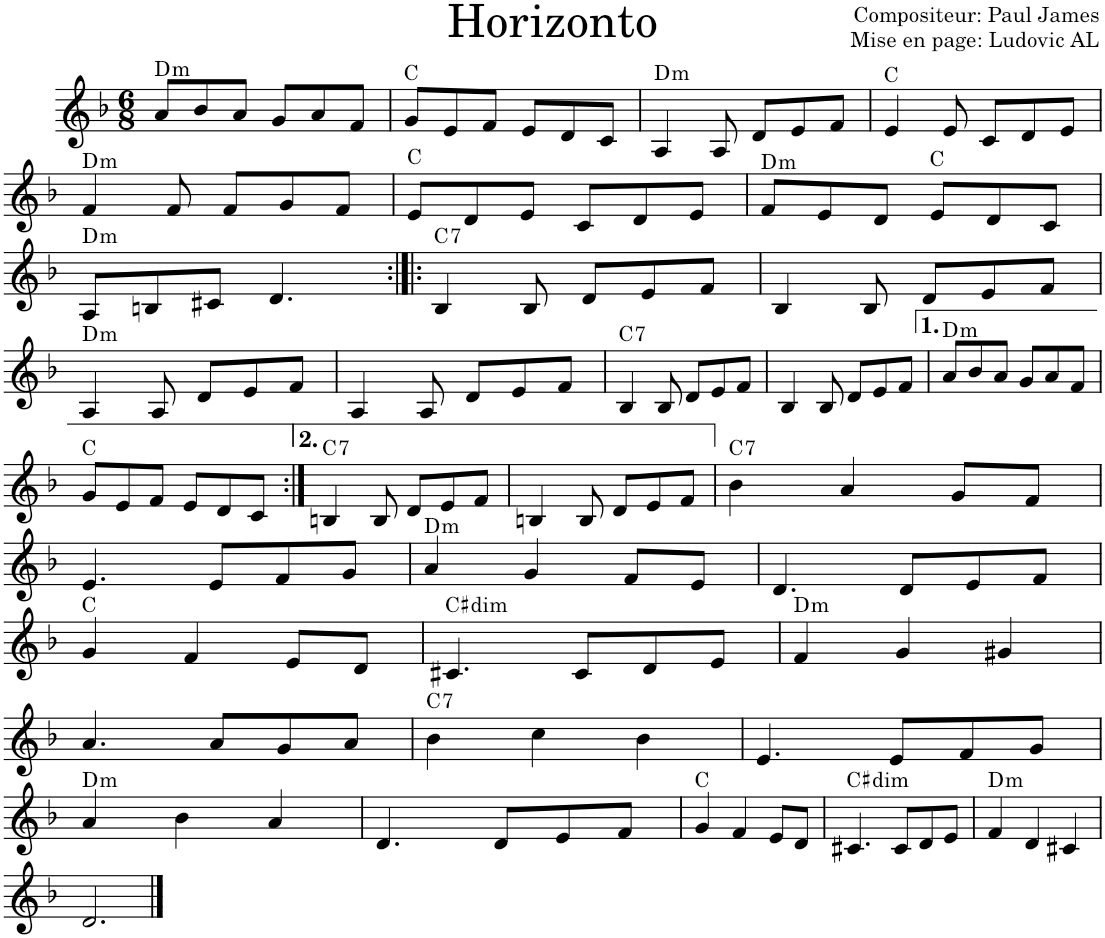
**kern	**harte
*part1	*part1
*staff1	*
*I"Violon	*
*I'Vln.	*
*clefG2	*
*k[b-]	*
*M6/8	*
=1	=1
!	!LO:H:kt=m
8a/L	D:min
8b-/	.
8a/J	.
8g/L	.
8a/	.
8f/J	.
=2	=2
8g/L	C:maj
8e/	.
8f/J	.
8e/L	.
8d/	.
8c/J	.
=3	=3
!	!LO:H:kt=m
4A/	D:min
8A/	.
8d/L	.
8e/	.
8f/J	.
=4	=4
4e/	C:maj
8e/	.
8c/L	.
8d/	.
8e/J	.
!!LO:LB:g=z
=5	=5
!	!LO:H:kt=m
4f/	D:min
8f/	.
8f/L	.
8g/	.
8f/J	.
=6	=6
8e/L	C:maj
8d/	.
8e/J	.
8c/L	.
8d/	.
8e/J	.
=7	=7
!	!LO:H:kt=m
8f/L	D:min
8e/	.
8d/J	.
8e/L	C:maj
8d/	.
8c/J	.
!!LO:LB:g=z
=8	=8
!	!LO:H:kt=m
8A/L	D:min
8Bn/	.
8c#X/J	.
4.d/	.
=9:|!|:	=9:|!|:
!	!LO:H:kt=7
4B-/	C:7
8B-/	.
8d/L	.
8e/	.
8f/J	.
=10	=10
4B-/	.
8B-/	.
8d/L	.
8e/	.
8f/J	.
!!LO:LB:g=z
=11	=11
!	!LO:H:kt=m
4A/	D:min
8A/	.
8d/L	.
8e/	.
8f/J	.
=12	=12
4A/	.
8A/	.
8d/L	.
8e/	.
8f/J	.
=13	=13
!	!LO:H:kt=7
4B-/	C:7
8B-/	.
8d/L	.
8e/	.
8f/J	.
=14	=14
4B-/	.
8B-/	.
8d/L	.
8e/	.
8f/J	.
=15	=15
!	!LO:H:kt=m
8a/L	D:min
8b-/	.
8a/J	.
8g/L	.
8a/	.
8f/J	.
!!LO:LB:g=z
=16	=16
8g/L	C:maj
8e/	.
8f/J	.
8e/L	.
8d/	.
8c/J	.
=17:|!	=17:|!
!	!LO:H:kt=7
4Bn/	C:7
8B/	.
8d/L	.
8e/	.
8f/J	.
=18	=18
4Bn/	.
8B/	.
8d/L	.
8e/	.
8f/J	.
=19	=19
!	!LO:H:kt=7
4b-\	C:7
4a/	.
8g/L	.
8f/J	.
!!LO:LB:g=z
=20	=20
4.e/	.
8e/L	.
8f/	.
8g/J	.
=21	=21
!	!LO:H:kt=m
4a/	D:min
4g/	.
8f/L	.
8e/J	.
=22	=22
4.d/	.
8d/L	.
8e/	.
8f/J	.
!!LO:LB:g=z
=23	=23
4g/	C:maj
4f/	.
8e/L	.
8d/J	.
=24	=24
!	!LO:H:kt=dim
4.c#X/	C#:dim
8c#/L	.
8d/	.
8e/J	.
=25	=25
!	!LO:H:kt=m
4f/	D:min
4g/	.
4g#X/	.
!!LO:LB:g=z
=26	=26
4.a/	.
8a/L	.
8g/	.
8a/J	.
=27	=27
!	!LO:H:kt=7
4b-\	C:7
4cc\	.
4b-\	.
=28	=28
4.e/	.
8e/L	.
8f/	.
8g/J	.
!!LO:LB:g=z
=29	=29
!	!LO:H:kt=m
4a/	D:min
4b-\	.
4a/	.
=30	=30
4.d/	.
8d/L	.
8e/	.
8f/J	.
=31	=31
4g/	C:maj
4f/	.
8e/L	.
8d/J	.
=32	=32
!	!LO:H:kt=dim
4.c#X/	C#:dim
8c#/L	.
8d/	.
8e/J	.
=33	=33
!	!LO:H:kt=m
4f/	D:min
4d/	.
4c#X/	.
!!LO:LB:g=z
=34	=34
2.d/	.
==	==
*-	*-
